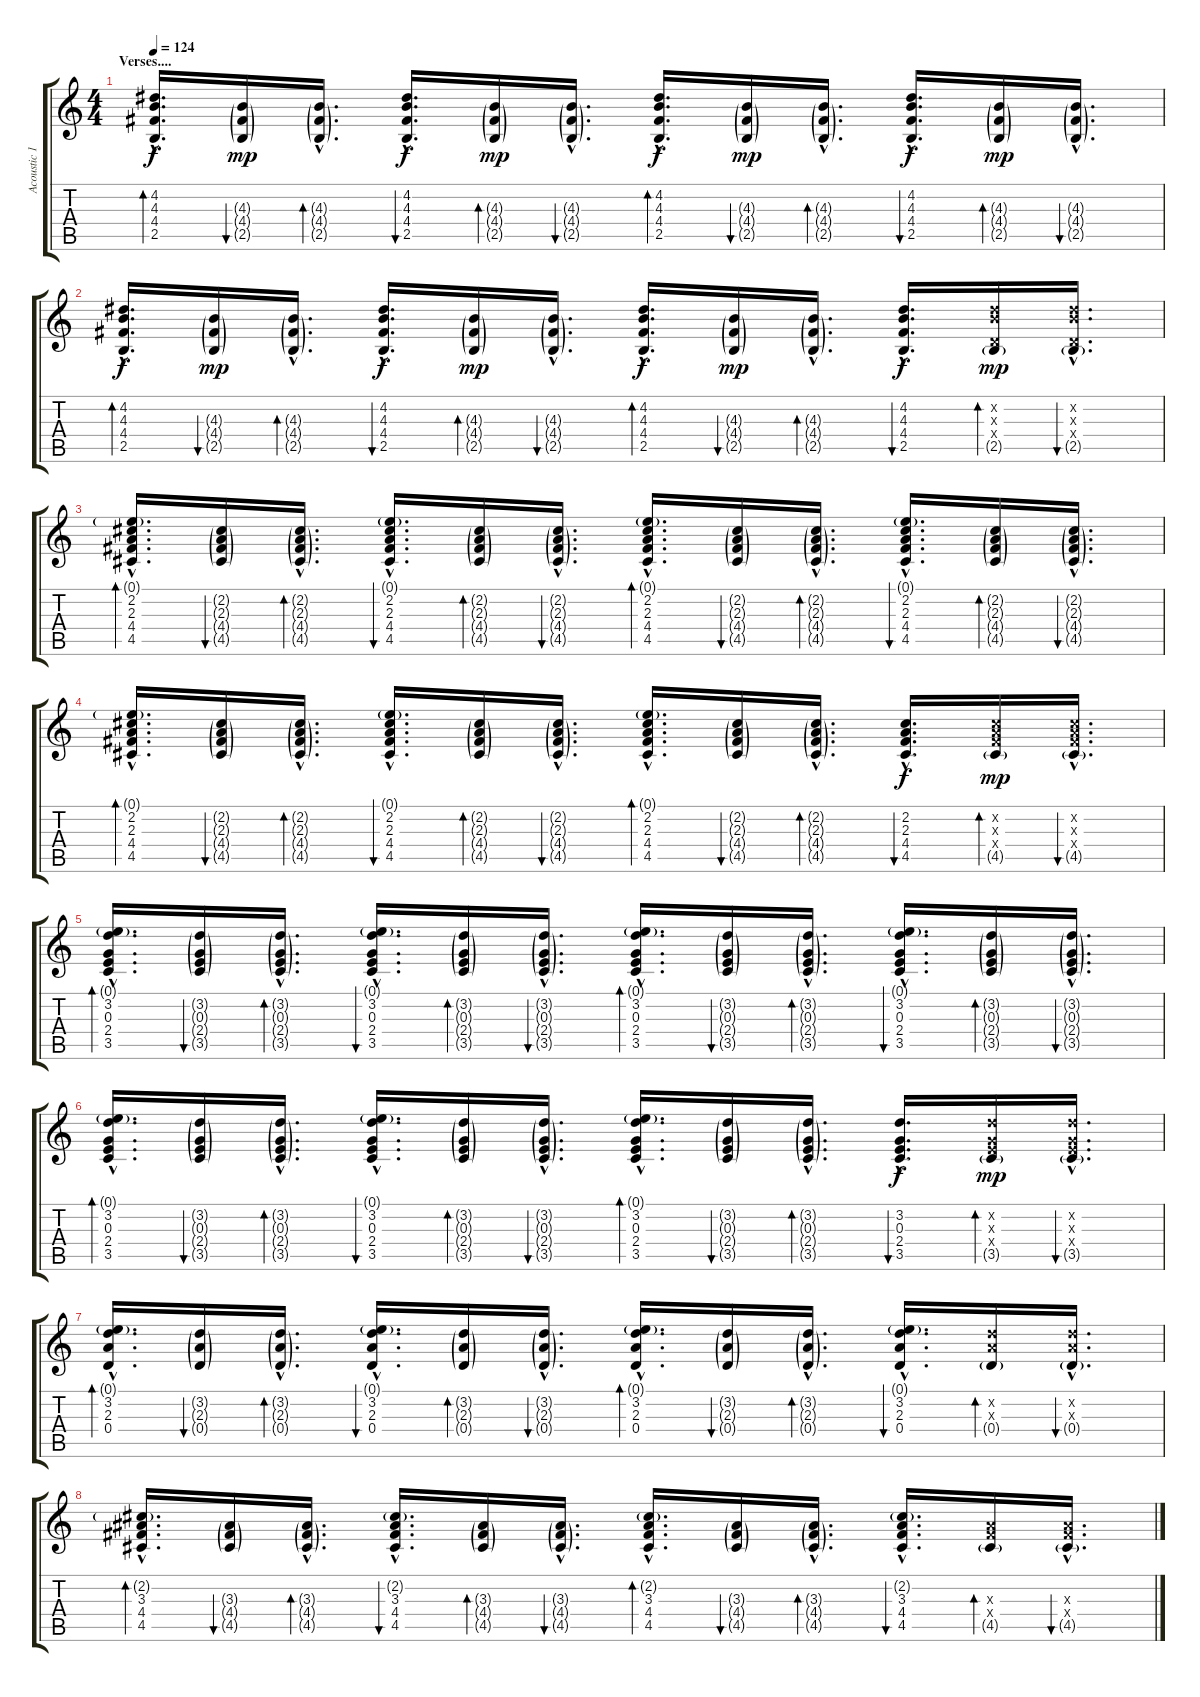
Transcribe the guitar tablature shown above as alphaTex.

\track ("Acoustic 1" "Acoustic 1") {instrument acousticguitarsteel}
\staff {score tabs}
\tuning (E4 B3 G3 D3 A2 E2) {hide}
\ts (4 4)
\section ("" "Verses....")
\tempo 124
\clef g2
\ks c
(4.2{hac} 4.3{hac} 4.4{hac} 2.5{hac}).16{d bd 60 dy f} (4.3{g} 4.4{g} 2.5{g}).16{bu 60 dy mp} (4.3{g hac} 4.4{g hac} 2.5{g hac}).16{d bd 60} (4.2{hac} 4.3{hac} 4.4{hac} 2.5{hac}).16{d bu 60 dy f} (4.3{g} 4.4{g} 2.5{g}).16{bd 60 dy mp} (4.3{g hac} 4.4{g hac} 2.5{g hac}).16{d bu 60} (4.2{hac} 4.3{hac} 4.4{hac} 2.5{hac}).16{d bd 60 dy f} (4.3{g} 4.4{g} 2.5{g}).16{bu 60 dy mp} (4.3{g hac} 4.4{g hac} 2.5{g hac}).16{d bd 60} (4.2{hac} 4.3{hac} 4.4{hac} 2.5{hac}).16{d bu 60 dy f} (4.3{g} 4.4{g} 2.5{g}).16{bd 60 dy mp} (4.3{g hac} 4.4{g hac} 2.5{g hac}).16{d bu 60} |
(4.2{hac} 4.3{hac} 4.4{hac} 2.5{hac}).16{d bd 60 dy f} (4.3{g} 4.4{g} 2.5{g}).16{bu 60 dy mp} (4.3{g hac} 4.4{g hac} 2.5{g hac}).16{d bd 60} (4.2{hac} 4.3{hac} 4.4{hac} 2.5{hac}).16{d bu 60 dy f} (4.3{g} 4.4{g} 2.5{g}).16{bd 60 dy mp} (4.3{g hac} 4.4{g hac} 2.5{g hac}).16{d bu 60} (4.2{hac} 4.3{hac} 4.4{hac} 2.5{hac}).16{d bd 60 dy f} (4.3{g} 4.4{g} 2.5{g}).16{bu 60 dy mp} (4.3{g hac} 4.4{g hac} 2.5{g hac}).16{d bd 60} (4.2{hac} 4.3{hac} 4.4{hac} 2.5{hac}).16{d bu 60 dy f} (4.2{x} 4.3{x} 0.4{x} 2.5{g}).16{bd 60 dy mp} (4.2{hac x} 4.3{hac x} 0.4{hac x} 2.5{g hac}).16{d bu 60} |
(0.1{g hac} 2.2{hac} 2.3{hac} 4.4{hac} 4.5{hac}).16{d bd 60} (2.2{g} 2.3{g} 4.4{g} 4.5{g}).16{bu 60} (2.2{g hac} 2.3{g hac} 4.4{g hac} 4.5{g hac}).16{d bd 60} (0.1{g hac} 2.2{hac} 2.3{hac} 4.4{hac} 4.5{hac}).16{d bu 60} (2.2{g} 2.3{g} 4.4{g} 4.5{g}).16{bd 60} (2.2{g hac} 2.3{g hac} 4.4{g hac} 4.5{g hac}).16{d bu 60} (0.1{g hac} 2.2{hac} 2.3{hac} 4.4{hac} 4.5{hac}).16{d bd 60} (2.2{g} 2.3{g} 4.4{g} 4.5{g}).16{bu 60} (2.2{g hac} 2.3{g hac} 4.4{g hac} 4.5{g hac}).16{d bd 60} (0.1{g hac} 2.2{hac} 2.3{hac} 4.4{hac} 4.5{hac}).16{d bu 60} (2.2{g} 2.3{g} 4.4{g} 4.5{g}).16{bd 60} (2.2{g hac} 2.3{g hac} 4.4{g hac} 4.5{g hac}).16{d bu 60} |
(0.1{g hac} 2.2{hac} 2.3{hac} 4.4{hac} 4.5{hac}).16{d bd 60} (2.2{g} 2.3{g} 4.4{g} 4.5{g}).16{bu 60} (2.2{g hac} 2.3{g hac} 4.4{g hac} 4.5{g hac}).16{d bd 60} (0.1{g hac} 2.2{hac} 2.3{hac} 4.4{hac} 4.5{hac}).16{d bu 60} (2.2{g} 2.3{g} 4.4{g} 4.5{g}).16{bd 60} (2.2{g hac} 2.3{g hac} 4.4{g hac} 4.5{g hac}).16{d bu 60} (0.1{g hac} 2.2{hac} 2.3{hac} 4.4{hac} 4.5{hac}).16{d bd 60} (2.2{g} 2.3{g} 4.4{g} 4.5{g}).16{bu 60} (2.2{g hac} 2.3{g hac} 4.4{g hac} 4.5{g hac}).16{d bd 60} (2.2{hac} 2.3{hac} 4.4{hac} 4.5{hac}).16{d bu 60 dy f} (2.2{x} 2.3{x} 4.4{x} 4.5{g}).16{bd 60 dy mp} (2.2{hac x} 2.3{hac x} 4.4{hac x} 4.5{g hac}).16{d bu 60} |
(0.1{g hac} 3.2{hac} 0.3{hac} 2.4{hac} 3.5{hac}).16{d bd 60} (3.2{g} 0.3{g} 2.4{g} 3.5{g}).16{bu 60} (3.2{g hac} 0.3{g hac} 2.4{g hac} 3.5{g hac}).16{d bd 60} (0.1{g hac} 3.2{hac} 0.3{hac} 2.4{hac} 3.5{hac}).16{d bu 60} (3.2{g} 0.3{g} 2.4{g} 3.5{g}).16{bd 60} (3.2{g hac} 0.3{g hac} 2.4{g hac} 3.5{g hac}).16{d bu 60} (0.1{g hac} 3.2{hac} 0.3{hac} 2.4{hac} 3.5{hac}).16{d bd 60} (3.2{g} 0.3{g} 2.4{g} 3.5{g}).16{bu 60} (3.2{g hac} 0.3{g hac} 2.4{g hac} 3.5{g hac}).16{d bd 60} (0.1{g hac} 3.2{hac} 0.3{hac} 2.4{hac} 3.5{hac}).16{d bu 60} (3.2{g} 0.3{g} 2.4{g} 3.5{g}).16{bd 60} (3.2{g hac} 0.3{g hac} 2.4{g hac} 3.5{g hac}).16{d bu 60} |
(0.1{g hac} 3.2{hac} 0.3{hac} 2.4{hac} 3.5{hac}).16{d bd 60} (3.2{g} 0.3{g} 2.4{g} 3.5{g}).16{bu 60} (3.2{g hac} 0.3{g hac} 2.4{g hac} 3.5{g hac}).16{d bd 60} (0.1{g hac} 3.2{hac} 0.3{hac} 2.4{hac} 3.5{hac}).16{d bu 60} (3.2{g} 0.3{g} 2.4{g} 3.5{g}).16{bd 60} (3.2{g hac} 0.3{g hac} 2.4{g hac} 3.5{g hac}).16{d bu 60} (0.1{g hac} 3.2{hac} 0.3{hac} 2.4{hac} 3.5{hac}).16{d bd 60} (3.2{g} 0.3{g} 2.4{g} 3.5{g}).16{bu 60} (3.2{g hac} 0.3{g hac} 2.4{g hac} 3.5{g hac}).16{d bd 60} (3.2{hac} 0.3{hac} 2.4{hac} 3.5{hac}).16{d bu 60 dy f} (3.2{x} 0.3{x} 2.4{x} 3.5{g}).16{bd 60 dy mp} (3.2{hac x} 0.3{hac x} 2.4{hac x} 3.5{g hac}).16{d bu 60} |
(0.1{g hac} 3.2{hac} 2.3{hac} 0.4{hac}).16{d bd 60} (3.2{g} 2.3{g} 0.4{g}).16{bu 60} (3.2{g hac} 2.3{g hac} 0.4{g hac}).16{d bd 60} (0.1{g hac} 3.2{hac} 2.3{hac} 0.4{hac}).16{d bu 60} (3.2{g} 2.3{g} 0.4{g}).16{bd 60} (3.2{g hac} 2.3{g hac} 0.4{g hac}).16{d bu 60} (0.1{g hac} 3.2{hac} 2.3{hac} 0.4{hac}).16{d bd 60} (3.2{g} 2.3{g} 0.4{g}).16{bu 60} (3.2{g hac} 2.3{g hac} 0.4{g hac}).16{d bd 60} (0.1{g hac} 3.2{hac} 2.3{hac} 0.4{hac}).16{d bu 60} (3.2{x} 2.3{x} 0.4{g}).16{bd 60} (3.2{hac x} 2.3{hac x} 0.4{g hac}).16{d bu 60} |
(2.2{g hac} 3.3{hac} 4.4{hac} 4.5{hac}).16{d bd 60} (3.3{g} 4.4{g} 4.5{g}).16{bu 60} (3.3{g hac} 4.4{g hac} 4.5{g hac}).16{d bd 60} (2.2{g hac} 3.3{hac} 4.4{hac} 4.5{hac}).16{d bu 60} (3.3{g} 4.4{g} 4.5{g}).16{bd 60} (3.3{g hac} 4.4{g hac} 4.5{g hac}).16{d bu 60} (2.2{g hac} 3.3{hac} 4.4{hac} 4.5{hac}).16{d bd 60} (3.3{g} 4.4{g} 4.5{g}).16{bu 60} (3.3{g hac} 4.4{g hac} 4.5{g hac}).16{d bd 60} (2.2{g hac} 3.3{hac} 4.4{hac} 4.5{hac}).16{d bu 60} (3.3{x} 4.4{x} 4.5{g}).16{bd 60} (3.3{hac x} 4.4{hac x} 4.5{g hac}).16{d bu 60}
